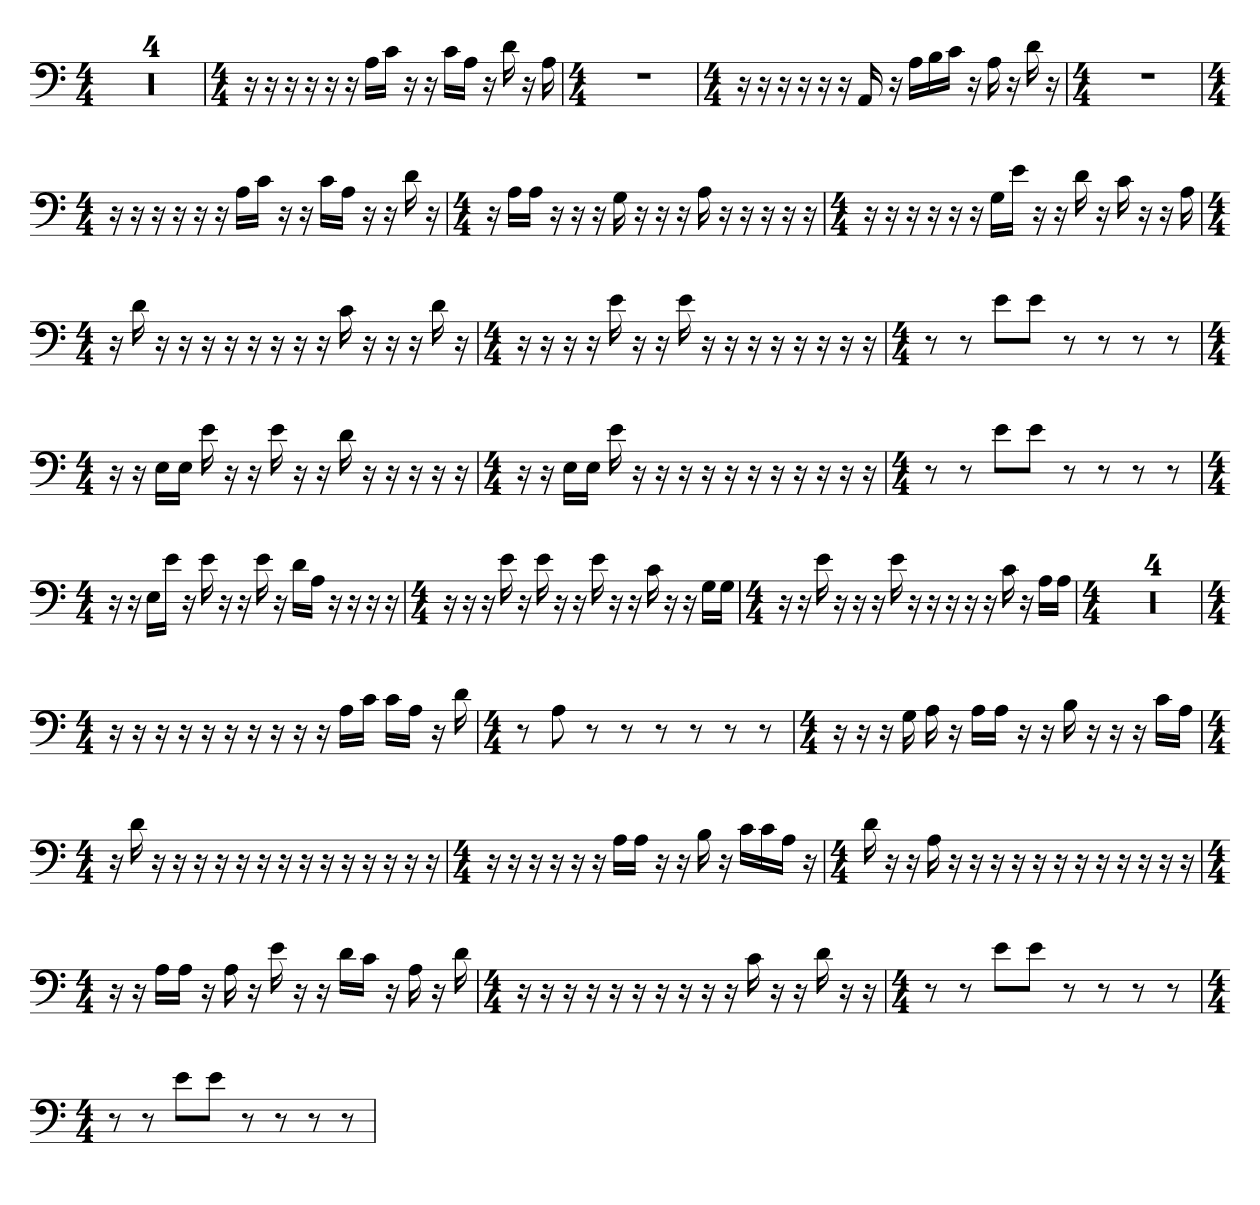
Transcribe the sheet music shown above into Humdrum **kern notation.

**kern
*part1
*staff1
*M4/4
=
1r
=
*M4/4
1r
=
*M4/4
1r
=
*M4/4
1r
=
*M4/4
16r
16r
16r
16r
16r
16r
16ALL
16cJJ
16r
16r
16cLL
16AJJ
16r
16d
16r
16A
=
*M4/4
1r
=
*M4/4
16r
16r
16r
16r
16r
16r
16AA
16r
16ALL
16B
16cJJ
16r
16A
16r
16d
16r
=
*M4/4
1r
=
*M4/4
16r
16r
16r
16r
16r
16r
16ALL
16cJJ
16r
16r
16cLL
16AJJ
16r
16r
16d
16r
=
*M4/4
16r
16ALL
16AJJ
16r
16r
16r
16G
16r
16r
16r
16A
16r
16r
16r
16r
16r
=
*M4/4
16r
16r
16r
16r
16r
16r
16GLL
16eJJ
16r
16r
16d
16r
16c
16r
16r
16A
=
*M4/4
16r
16d
16r
16r
16r
16r
16r
16r
16r
16r
16c
16r
16r
16r
16d
16r
=
*M4/4
16r
16r
16r
16r
16e
16r
16r
16e
16r
16r
16r
16r
16r
16r
16r
16r
=
*M4/4
8r
8r
8eL
8eJ
8r
8r
8r
8r
=
*M4/4
16r
16r
16ELL
16EJJ
16e
16r
16r
16e
16r
16r
16d
16r
16r
16r
16r
16r
=
*M4/4
16r
16r
16ELL
16EJJ
16e
16r
16r
16r
16r
16r
16r
16r
16r
16r
16r
16r
=
*M4/4
8r
8r
8eL
8eJ
8r
8r
8r
8r
=
*M4/4
16r
16r
16ELL
16eJJ
16r
16e
16r
16r
16e
16r
16dLL
16AJJ
16r
16r
16r
16r
=
*M4/4
16r
16r
16r
16e
16r
16e
16r
16r
16e
16r
16r
16c
16r
16r
16GLL
16GJJ
=
*M4/4
16r
16r
16e
16r
16r
16r
16e
16r
16r
16r
16r
16r
16c
16r
16ALL
16AJJ
=
*M4/4
1r
=
*M4/4
1r
=
*M4/4
1r
=
*M4/4
1r
=
*M4/4
16r
16r
16r
16r
16r
16r
16r
16r
16r
16r
16ALL
16cJJ
16cLL
16AJJ
16r
16d
=
*M4/4
8r
8A
8r
8r
8r
8r
8r
8r
=
*M4/4
16r
16r
16r
16G
16A
16r
16ALL
16AJJ
16r
16r
16B
16r
16r
16r
16cLL
16AJJ
=
*M4/4
16r
16d
16r
16r
16r
16r
16r
16r
16r
16r
16r
16r
16r
16r
16r
16r
=
*M4/4
16r
16r
16r
16r
16r
16r
16ALL
16AJJ
16r
16r
16B
16r
16cLL
16c
16AJJ
16r
=
*M4/4
16d
16r
16r
16A
16r
16r
16r
16r
16r
16r
16r
16r
16r
16r
16r
16r
=
*M4/4
16r
16r
16ALL
16AJJ
16r
16A
16r
16e
16r
16r
16dLL
16cJJ
16r
16A
16r
16d
=
*M4/4
16r
16r
16r
16r
16r
16r
16r
16r
16r
16r
16c
16r
16r
16d
16r
16r
=
*M4/4
8r
8r
8eL
8eJ
8r
8r
8r
8r
=
*M4/4
8r
8r
8eL
8eJ
8r
8r
8r
8r
=
*-
